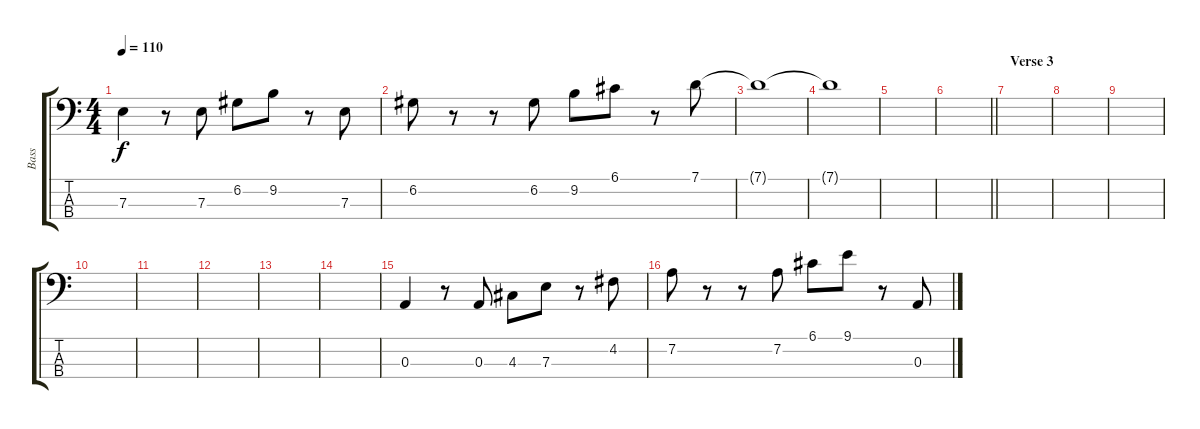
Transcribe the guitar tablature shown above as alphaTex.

\track ("Bass" "Bass") {instrument electricbassfinger}
\staff {score tabs}
\tuning (G2 D2 A1 E1) {hide}
\ts (4 4)
\tempo 110
\clef f4
\ks c
7.3.4{dy f} r.8 7.3.8 6.2.8 9.2.8 r.8 7.3.8 |
6.2.8 r.8 r.8 6.2.8 9.2.8 6.1.8 r.8 7.1.8 |
7.1{t}.1 |
7.1{t}.1 |
|
\barLineRight lightlight
|
\section ("" "Verse 3")
|
|
|
|
|
|
|
|
0.3.4 r.8 0.3.8 4.3.8 7.3.8 r.8 4.2.8 |
7.2.8 r.8 r.8 7.2.8 6.1.8 9.1.8 r.8 0.3.8
